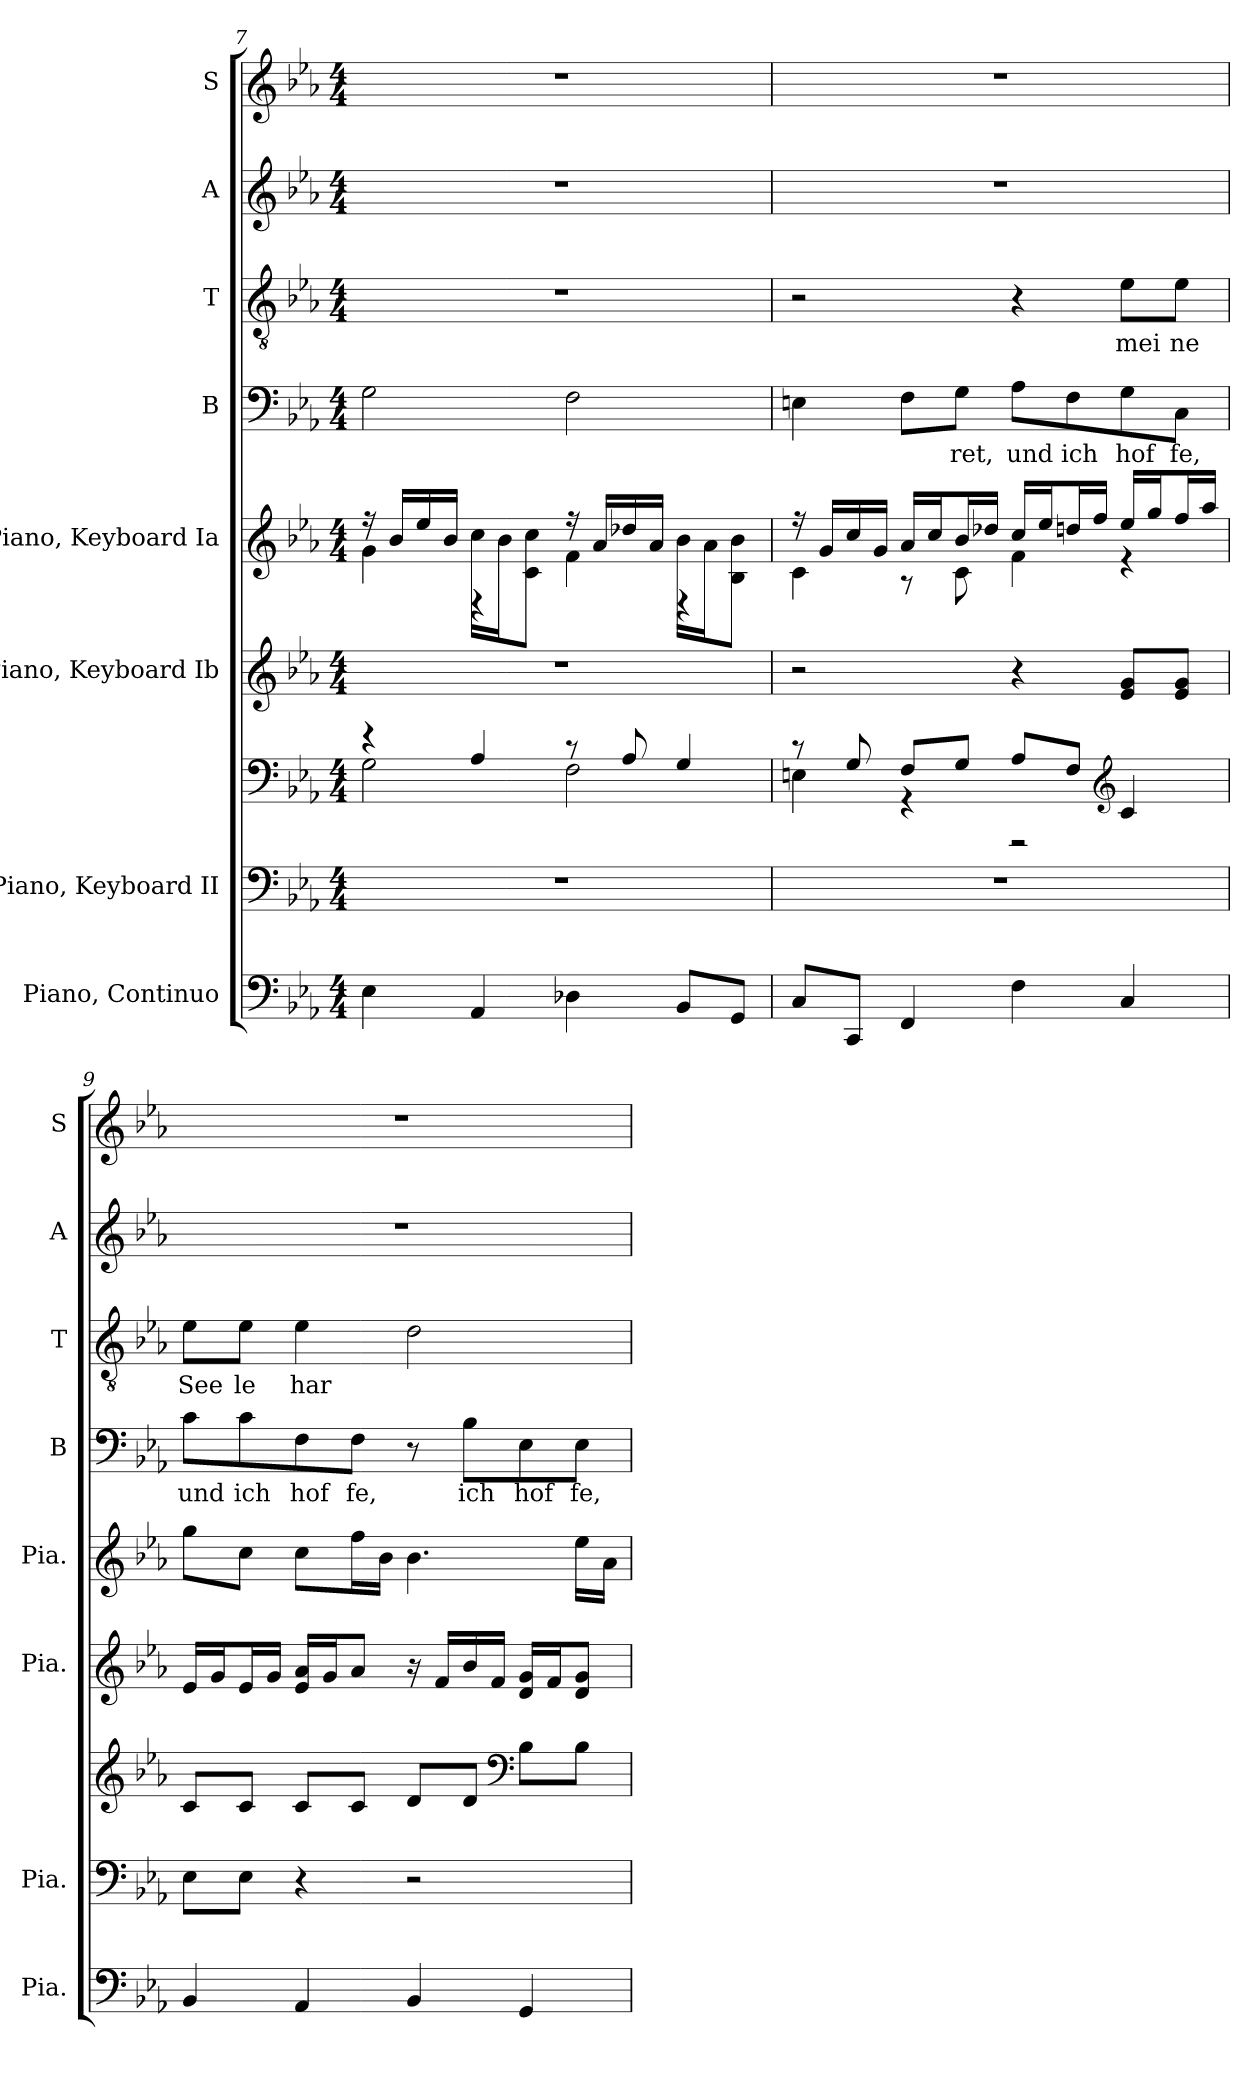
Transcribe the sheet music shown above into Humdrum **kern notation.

**kern	**kern	**kern	**kern	**kern	**kern	**text	**kern	**text	**kern	**kern
*part8	*part7	*part7	*part6	*part5	*part4	*part4	*part3	*part3	*part2	*part1
*staff9	*staff8	*staff7	*staff6	*staff5	*staff4	*staff4	*staff3	*staff3	*staff2	*staff1
*I"Piano, Continuo	*I"Piano, Keyboard II	*	*I"Piano, Keyboard Ib	*I"Piano, Keyboard Ia	*I"B	*	*I"T	*	*I"A	*I"S
*I'Pia.	*I'Pia.	*	*I'Pia.	*I'Pia.	*I'B	*	*I'T	*	*I'A	*I'S
*clefF4	*clefF4	*clefF4	*clefG2	*clefG2	*clefF4	*	*clefGv2	*	*clefG2	*clefG2
*k[b-e-a-]	*k[b-e-a-]	*k[b-e-a-]	*k[b-e-a-]	*k[b-e-a-]	*k[b-e-a-]	*	*k[b-e-a-]	*	*k[b-e-a-]	*k[b-e-a-]
*M4/4	*M4/4	*M4/4	*M4/4	*M4/4	*M4/4	*	*M4/4	*	*M4/4	*M4/4
=7	=7	=7	=7	=7	=7	=7	=7	=7	=7	=7
*	*	*^	*	*^	*	*	*	*	*	*
4E-\	1r	4r	2G\	1r	16r	4g\	2G\	.	1r	.	1r	1r
.	.	.	.	.	16b-/LL	.	.	.	.	.	.	.
.	.	.	.	.	16ee-/	.	.	.	.	.	.	.
.	.	.	.	.	16b-/JJ	.	.	.	.	.	.	.
4AA-/	.	4A-/	.	.	16cc\LL	4r	.	.	.	.	.	.
.	.	.	.	.	16b-\J	.	.	.	.	.	.	.
.	.	.	.	.	8c\ 8cc\J	.	.	.	.	.	.	.
4D-X\	.	8r	2F\	.	16r	4f\	2F\	.	.	.	.	.
.	.	.	.	.	16a-/LL	.	.	.	.	.	.	.
.	.	8A-/	.	.	16dd-X/	.	.	.	.	.	.	.
.	.	.	.	.	16a-/JJ	.	.	.	.	.	.	.
8BB-/L	.	4G/	.	.	16b-\LL	4r	.	.	.	.	.	.
.	.	.	.	.	16a-\J	.	.	.	.	.	.	.
8GG/J	.	.	.	.	8B-\ 8b-\J	.	.	.	.	.	.	.
!!LO:LB:g=z
=8	=8	=8	=8	=8	=8	=8	=8	=8	=8	=8	=8	=8
8C/L	1r	8r	4En\	2r	16r	4c\	4En\	.	2r	.	1r	1r
.	.	.	.	.	16g/LL	.	.	.	.	.	.	.
8CC/J	.	8G/	.	.	16cc/	.	.	.	.	.	.	.
.	.	.	.	.	16g/JJ	.	.	.	.	.	.	.
4FF/	.	8F/L	4r	.	16a-/LL	8r	8F\L	.	.	.	.	.
.	.	.	.	.	16cc/J	.	.	.	.	.	.	.
.	.	8G/J	.	.	16b-/L	8c\	8G\J	ret,	.	.	.	.
.	.	.	.	.	16dd-X/JJ	.	.	.	.	.	.	.
4F\	.	8A-/L	2r	4r	16cc/LL	4f\	8A-\L	und	4r	.	.	.
.	.	.	.	.	16ee-/J	.	.	.	.	.	.	.
.	.	8F/J	.	.	16ddn/L	.	8F\	ich	.	.	.	.
.	.	.	.	.	16ff/JJ	.	.	.	.	.	.	.
*	*	*clefG2	*	*	*	*	*	*	*	*	*	*
4C/	.	4c/	.	8e-/ 8g/L	16ee-/LL	4r	8G\	hof	8e-\L	mei	.	.
.	.	.	.	.	16gg/J	.	.	.	.	.	.	.
.	.	.	.	8e-/ 8g/J	16ff/L	.	8C\J	fe,	8e-\J	ne	.	.
.	.	.	.	.	16aa-/JJ	.	.	.	.	.	.	.
*	*	*v	*v	*	*v	*v	*	*	*	*	*	*
=9	=9	=9	=9	=9	=9	=9	=9	=9	=9	=9
4BB-/	8E-\L	8c/L	16e-/LL	8gg\L	8c\L	und	8e-\L	See	1r	1r
.	.	.	16g/J	.	.	.	.	.	.	.
.	8E-\J	8c/J	16e-/L	8cc\J	8c\	ich	8e-\J	le	.	.
.	.	.	16g/JJ	.	.	.	.	.	.	.
4AA-/	4r	8c/L	16e-/ 16a-/LL	8cc\L	8F\	hof	4e-\	har	.	.
.	.	.	16g/J	.	.	.	.	.	.	.
.	.	8c/J	8a-/J	16ff\L	8F\J	fe,	.	.	.	.
.	.	.	.	16b-\JJ	.	.	.	.	.	.
4BB-/	2r	8d/L	16r	4.b-\	8r	.	2d\	.	.	.
.	.	.	16f/LL	.	.	.	.	.	.	.
.	.	8d/J	16b-/	.	8B-\L	ich	.	.	.	.
.	.	.	16f/JJ	.	.	.	.	.	.	.
*	*	*clefF4	*	*	*	*	*	*	*	*
4GG/	.	8B-\L	16d/ 16g/LL	.	8E-\	hof	.	.	.	.
.	.	.	16f/J	.	.	.	.	.	.	.
.	.	8B-\J	8d/ 8g/J	16ee-\LL	8E-\J	fe,	.	.	.	.
.	.	.	.	16a-\JJ	.	.	.	.	.	.
=	=	=	=	=	=	=	=	=	=	=
*-	*-	*-	*-	*-	*-	*-	*-	*-	*-	*-
